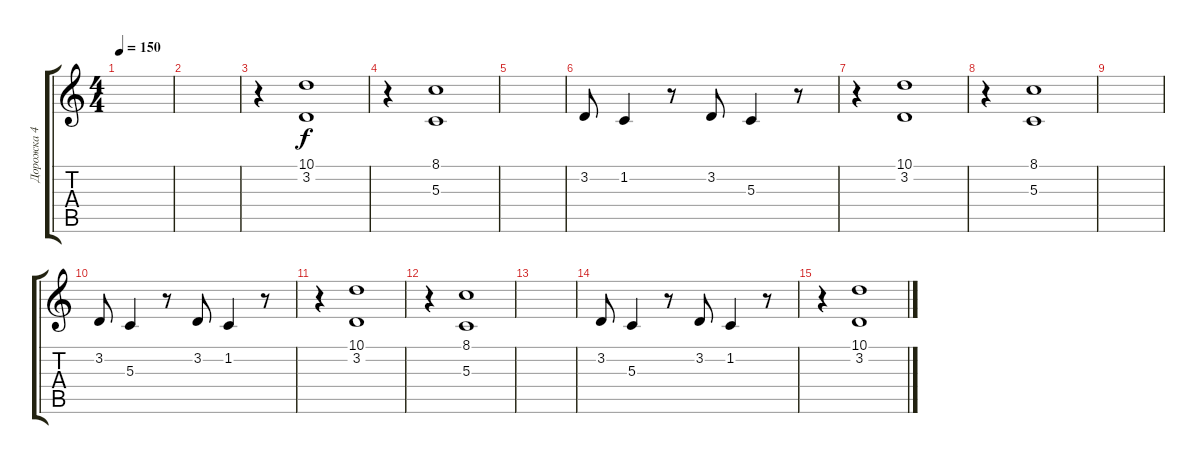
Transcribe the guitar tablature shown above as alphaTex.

\track ("Дорожка 4" "Дорожка 4") {instrument pad8sweep}
\staff {score tabs}
\tuning (E4 B3 G3 D3 A2 E2) {hide}
\ts (4 4)
\tempo 150
\clef g2
\ks c
|
|
r.4 (10.1 3.2).1 |
r.4 (8.1 5.3).1 |
|
3.2.8 1.2.4 r.8 3.2.8 5.3.4 r.8 |
r.4 (10.1 3.2).1 |
r.4 (8.1 5.3).1 |
|
3.2.8 5.3.4 r.8 3.2.8 1.2.4 r.8 |
r.4 (10.1 3.2).1 |
r.4 (8.1 5.3).1 |
|
3.2.8 5.3.4 r.8 3.2.8 1.2.4 r.8 |
r.4 (10.1 3.2).1
